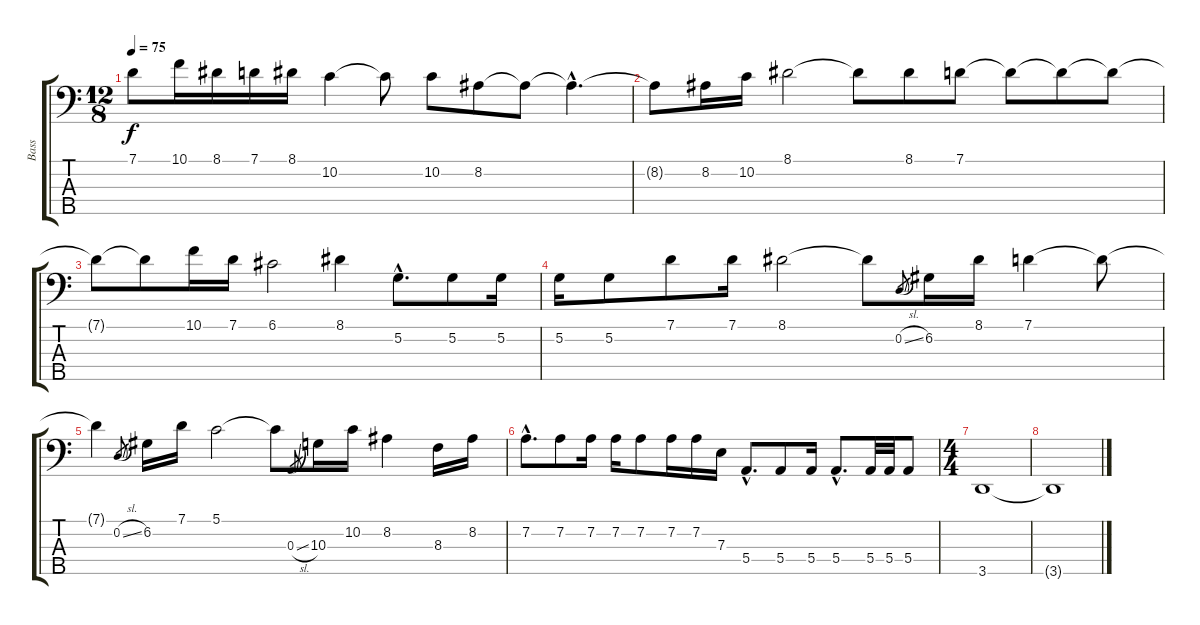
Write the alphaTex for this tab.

\track ("Bass" "Bass") {instrument electricbassfinger}
\staff {score tabs}
\tuning (G2 D2 A1 E1 B0) {hide}
\ts (12 8)
\tempo 75
\clef f4
\ks c
7.1{t}.8{dy f} 10.1.16 8.1.16 7.1.16 8.1.16 10.2.4 10.2{t}.8 10.2.8 8.2.8 8.2{t}.8 8.2{hac t}.4{d} |
8.2{t}.8 8.2.16 10.2.16 8.1.2 8.1{t}.8 8.1.8 7.1.8 7.1{t}.8 7.1{t}.8 7.1{t}.8 |
7.1{t}.8 7.1{t}.8 10.1.16 7.1.16 6.1.2 8.1.4 5.2{hac}.8{d} 5.2.8 5.2.16 |
5.2.16 5.2.8 7.1.8 7.1.16 8.1.2 8.1{t}.8 0.2{sl}.8{gr} 6.2.16 8.1.16 7.1.4 7.1{t}.8 |
7.1{t}.4 0.2{sl}.8{gr} 6.2.16 7.1.16 5.1.2 5.1{t}.8 0.3{sl}.8{gr} 10.3.16 10.2.16 8.2.4 8.3.16 8.2.16 |
7.2{hac}.8{d} 7.2.8 7.2.16 7.2.16 7.2.8 7.2.16 7.2.16 7.3.16 5.4{hac}.8{d} 5.4.8 5.4.16 5.4{hac}.8{d} 5.4.32 5.4.32 5.4.8 |
\ts (4 4)
3.5.1 |
3.5{t}.1
